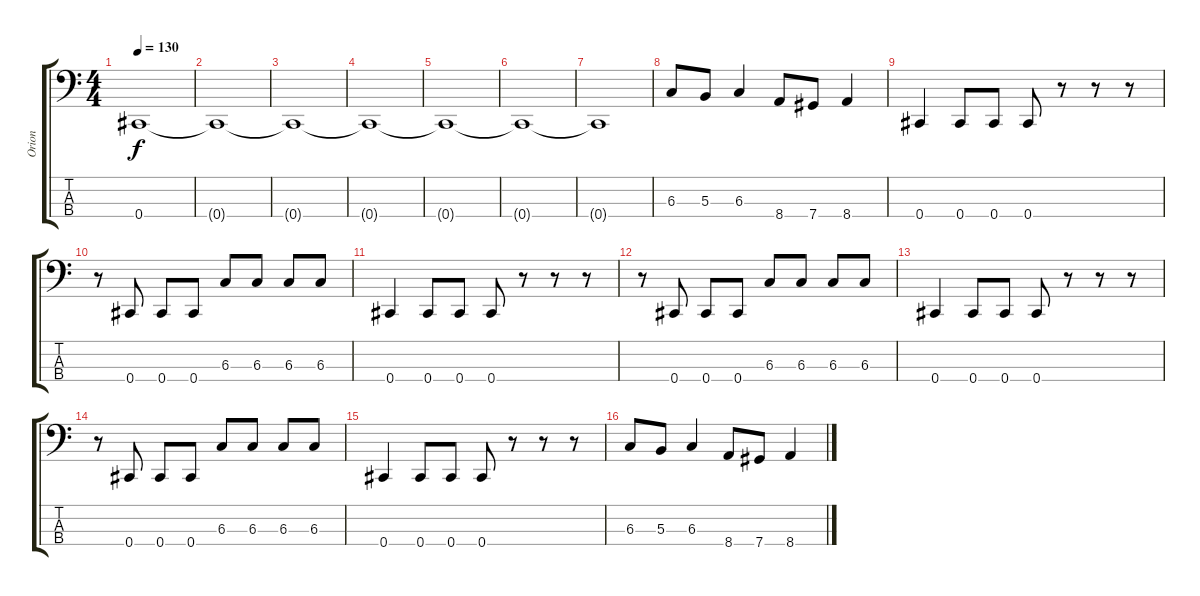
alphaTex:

\track ("Orion" "Orion") {instrument electricbassfinger}
\staff {score tabs}
\tuning (E2 B1 Gb1 Db1) {hide}
\ts (4 4)
\tempo 130
\clef f4
\ks c
0.4.1{dy f} |
0.4{t}.1 |
0.4{t}.1 |
0.4{t}.1 |
0.4{t}.1 |
0.4{t}.1 |
0.4{t}.1 |
6.3.8 5.3.8 6.3.4 8.4.8 7.4.8 8.4.4 |
0.4.4 0.4.8 0.4.8 0.4.8 r.8 r.8 r.8 |
r.8 0.4.8 0.4.8 0.4.8 6.3.8 6.3.8 6.3.8 6.3.8 |
0.4.4 0.4.8 0.4.8 0.4.8 r.8 r.8 r.8 |
r.8 0.4.8 0.4.8 0.4.8 6.3.8 6.3.8 6.3.8 6.3.8 |
0.4.4 0.4.8 0.4.8 0.4.8 r.8 r.8 r.8 |
r.8 0.4.8 0.4.8 0.4.8 6.3.8 6.3.8 6.3.8 6.3.8 |
0.4.4 0.4.8 0.4.8 0.4.8 r.8 r.8 r.8 |
6.3.8 5.3.8 6.3.4 8.4.8 7.4.8 8.4.4
